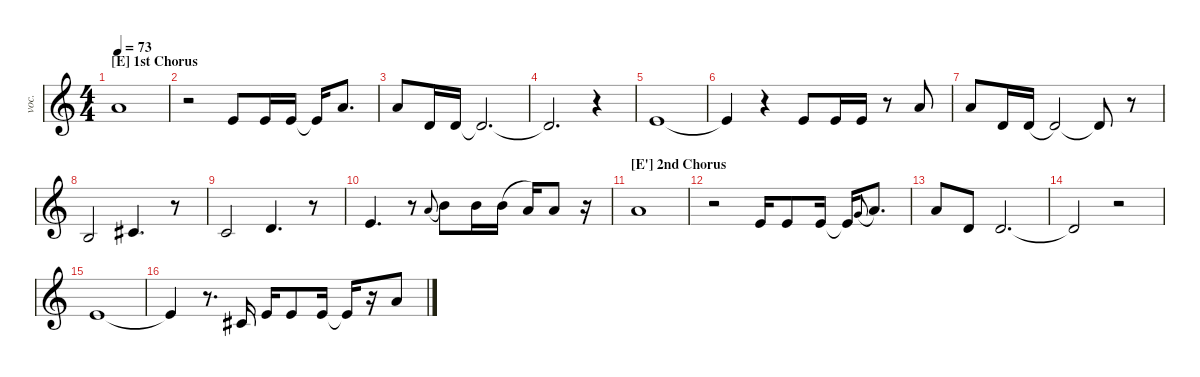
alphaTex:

\defaultSystemsLayout 4
\hideDynamics
\bracketExtendMode nobrackets
\track ("Backing Vocals I" "voc.") {instrument voiceoohs}
\staff {score}
\tuning (E4 B3 G3 D3 A2 E2)
\ts (4 4)
\section ("E" "1st Chorus")
\tempo 73
\clef g2
\ks c
5.1.1{dy mf} |
r.2 14.4.8 14.4.16 14.4.16 14.4{t}.16 14.3.8{d} |
14.3.8 12.4.16 12.4.16 12.4{t}.2{d} |
12.4{t}.2{d} r.4 |
0.1.1 |
0.1{t}.4 r.4 14.4.8 14.4.16 14.4.16 r.8 14.3.8 |
14.3.8 12.4.16 12.4.16{legatoorigin} -2.1.2 -2.1{t}.8 r.8 |
-5.1.2 2.2{acc #}.4{d} r.8 |
1.2.2 3.2.4{d} r.8 |
0.1.4{d} r.8 5.1.8{gr onbeat legatoorigin} 7.1.8 7.1.16 7.1.16{legatoorigin} 5.1.16 5.1.8 r.16 |
\section ("E'" "2nd Chorus")
5.1.1 |
r.2 0.1.16 0.1.8 0.1.16 0.1{t}.16 3.1.8{gr onbeat legatoorigin} 5.1.8{d} |
5.1.8 -2.1.8 -2.1.2{d} |
-2.1{t}.2 r.2 |
0.1.1 |
0.1{t}.4 r.8{d} 2.2{acc #}.16 0.1.16 0.1.8 0.1.16 0.1{t}.16 r.16 5.1.8
